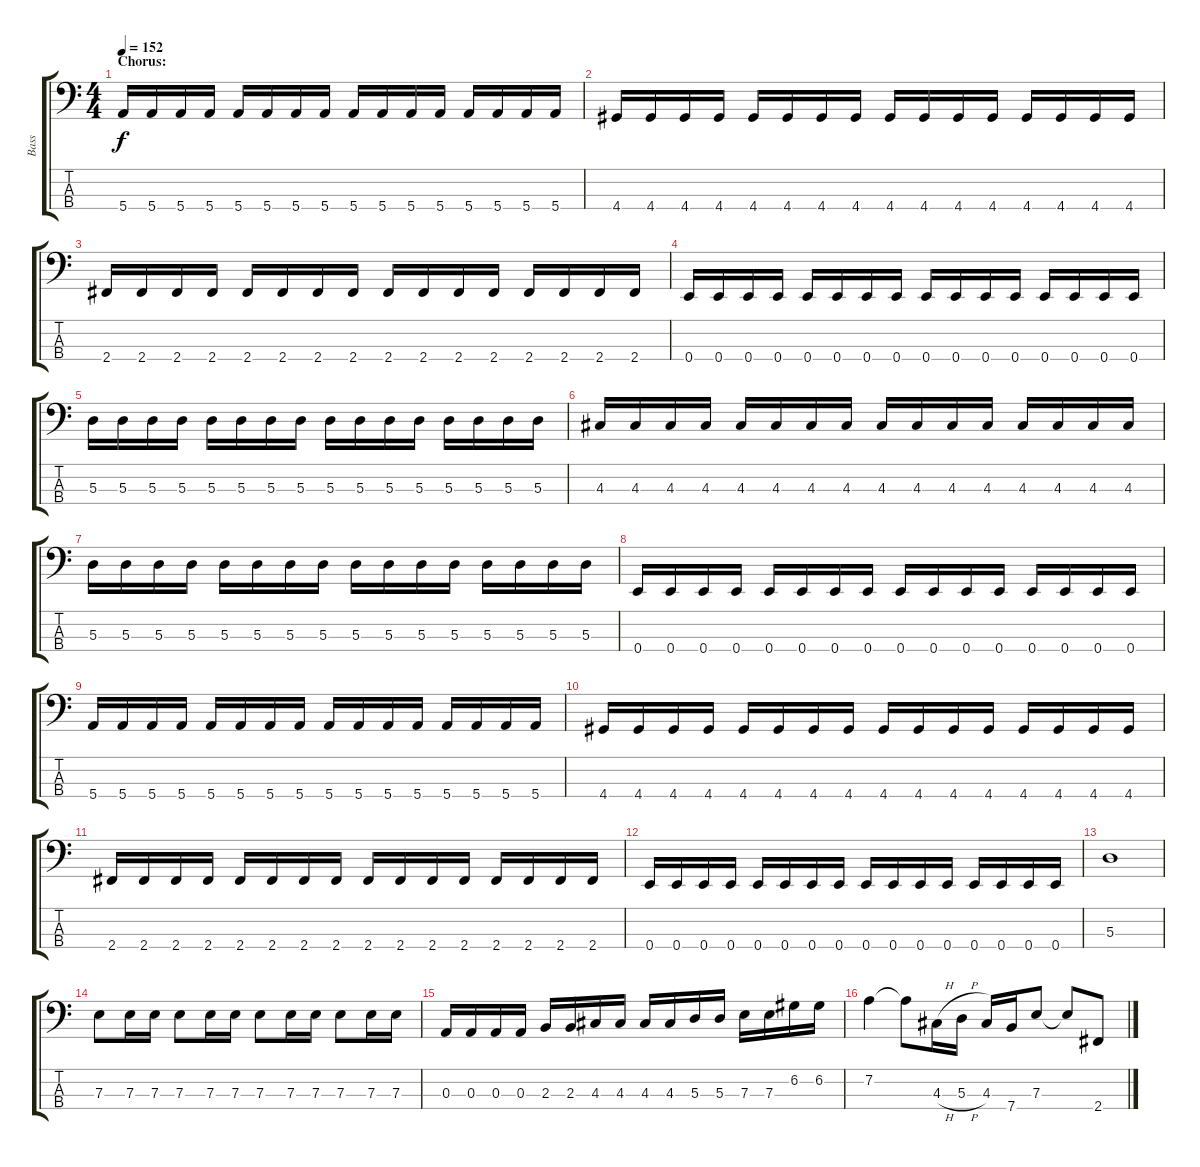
\track ("Bass" "Bass") {instrument slapbass2}
\staff {score tabs}
\tuning (G2 D2 A1 E1) {hide}
\ts (4 4)
\section ("" "Chorus:")
\tempo 152
\clef f4
\ks c
5.4.16{dy f} 5.4.16 5.4.16 5.4.16 5.4.16 5.4.16 5.4.16 5.4.16 5.4.16 5.4.16 5.4.16 5.4.16 5.4.16 5.4.16 5.4.16 5.4.16 |
4.4.16 4.4.16 4.4.16 4.4.16 4.4.16 4.4.16 4.4.16 4.4.16 4.4.16 4.4.16 4.4.16 4.4.16 4.4.16 4.4.16 4.4.16 4.4.16 |
2.4.16 2.4.16 2.4.16 2.4.16 2.4.16 2.4.16 2.4.16 2.4.16 2.4.16 2.4.16 2.4.16 2.4.16 2.4.16 2.4.16 2.4.16 2.4.16 |
0.4.16 0.4.16 0.4.16 0.4.16 0.4.16 0.4.16 0.4.16 0.4.16 0.4.16 0.4.16 0.4.16 0.4.16 0.4.16 0.4.16 0.4.16 0.4.16 |
5.3.16 5.3.16 5.3.16 5.3.16 5.3.16 5.3.16 5.3.16 5.3.16 5.3.16 5.3.16 5.3.16 5.3.16 5.3.16 5.3.16 5.3.16 5.3.16 |
4.3.16 4.3.16 4.3.16 4.3.16 4.3.16 4.3.16 4.3.16 4.3.16 4.3.16 4.3.16 4.3.16 4.3.16 4.3.16 4.3.16 4.3.16 4.3.16 |
5.3.16 5.3.16 5.3.16 5.3.16 5.3.16 5.3.16 5.3.16 5.3.16 5.3.16 5.3.16 5.3.16 5.3.16 5.3.16 5.3.16 5.3.16 5.3.16 |
0.4.16 0.4.16 0.4.16 0.4.16 0.4.16 0.4.16 0.4.16 0.4.16 0.4.16 0.4.16 0.4.16 0.4.16 0.4.16 0.4.16 0.4.16 0.4.16 |
5.4.16 5.4.16 5.4.16 5.4.16 5.4.16 5.4.16 5.4.16 5.4.16 5.4.16 5.4.16 5.4.16 5.4.16 5.4.16 5.4.16 5.4.16 5.4.16 |
4.4.16 4.4.16 4.4.16 4.4.16 4.4.16 4.4.16 4.4.16 4.4.16 4.4.16 4.4.16 4.4.16 4.4.16 4.4.16 4.4.16 4.4.16 4.4.16 |
2.4.16 2.4.16 2.4.16 2.4.16 2.4.16 2.4.16 2.4.16 2.4.16 2.4.16 2.4.16 2.4.16 2.4.16 2.4.16 2.4.16 2.4.16 2.4.16 |
0.4.16 0.4.16 0.4.16 0.4.16 0.4.16 0.4.16 0.4.16 0.4.16 0.4.16 0.4.16 0.4.16 0.4.16 0.4.16 0.4.16 0.4.16 0.4.16 |
5.3.1 |
7.3.8 7.3.16 7.3.16 7.3.8 7.3.16 7.3.16 7.3.8 7.3.16 7.3.16 7.3.8 7.3.16 7.3.16 |
0.3.16 0.3.16 0.3.16 0.3.16 2.3.16 2.3.16 4.3.16 4.3.16 4.3.16 4.3.16 5.3.16 5.3.16 7.3.16 7.3.16 6.2.16 6.2.16 |
7.2.4 7.2{t}.8 4.3{h}.16 5.3{h}.16 4.3.16 7.4.16 7.3.8 7.3{t}.8 2.4.8
